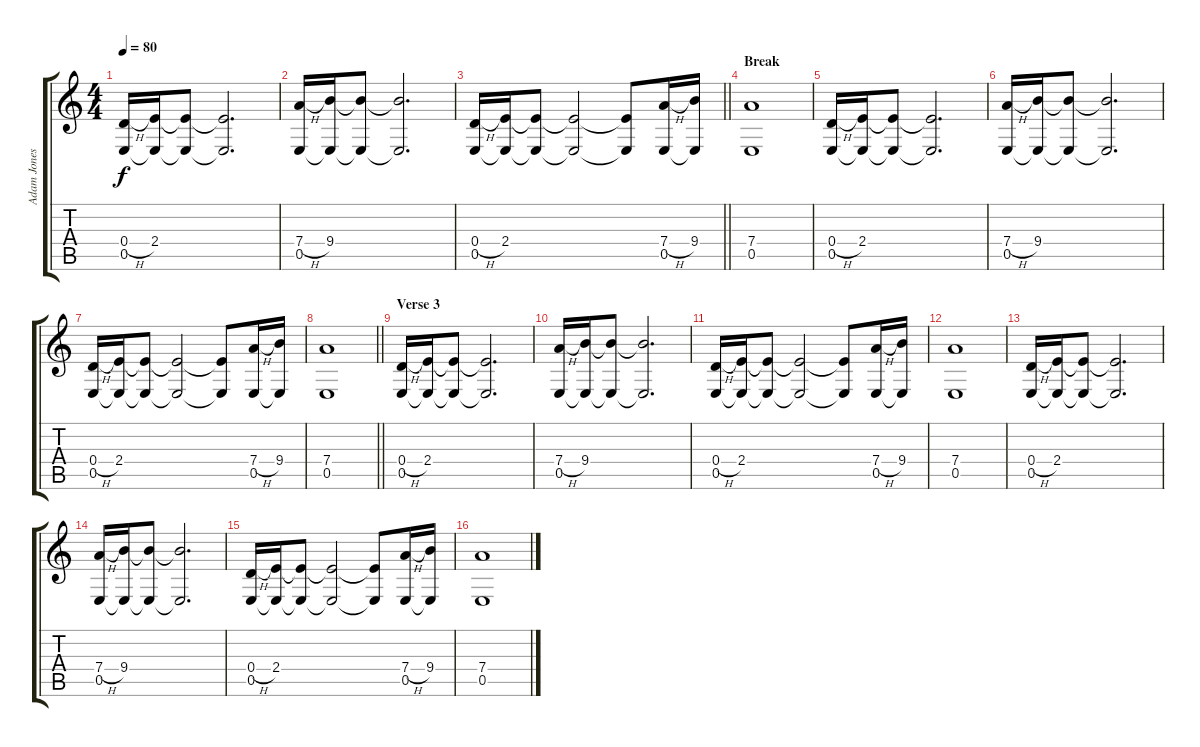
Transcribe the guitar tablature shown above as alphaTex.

\track ("Adam Jones - Guitar" "Adam Jones") {instrument electricguitarjazz}
\staff {score tabs}
\tuning (E4 B3 G3 D3 E2 B1) {hide}
\ts (4 4)
\tempo 80
\clef g2
\ks c
(0.4{h} 0.5).16{dy f} (2.4 0.5{t}).16 (2.4{t} 0.5{t}).8 (2.4{t} 0.5{t}).2{d} |
(7.4{h} 0.5).16 (9.4 0.5{t}).16 (9.4{t} 0.5{t}).8 (9.4{t} 0.5{t}).2{d} |
\barLineRight lightlight
(0.4{h} 0.5).16 (2.4 0.5{t}).16 (2.4{t} 0.5{t}).8 (2.4{t} 0.5{t}).2 (2.4{t} 0.5{t}).8 (7.4{h} 0.5).16 (9.4 0.5{t}).16 |
\section ("" "Break")
(7.4 0.5).1 |
(0.4{h} 0.5).16 (2.4 0.5{t}).16 (2.4{t} 0.5{t}).8 (2.4{t} 0.5{t}).2{d} |
(7.4{h} 0.5).16 (9.4 0.5{t}).16 (9.4{t} 0.5{t}).8 (9.4{t} 0.5{t}).2{d} |
(0.4{h} 0.5).16 (2.4 0.5{t}).16 (2.4{t} 0.5{t}).8 (2.4{t} 0.5{t}).2 (2.4{t} 0.5{t}).8 (7.4{h} 0.5).16 (9.4 0.5{t}).16 |
\barLineRight lightlight
(7.4 0.5).1 |
\section ("" "Verse 3")
(0.4{h} 0.5).16 (2.4 0.5{t}).16 (2.4{t} 0.5{t}).8 (2.4{t} 0.5{t}).2{d} |
(7.4{h} 0.5).16 (9.4 0.5{t}).16 (9.4{t} 0.5{t}).8 (9.4{t} 0.5{t}).2{d} |
(0.4{h} 0.5).16 (2.4 0.5{t}).16 (2.4{t} 0.5{t}).8 (2.4{t} 0.5{t}).2 (2.4{t} 0.5{t}).8 (7.4{h} 0.5).16 (9.4 0.5{t}).16 |
(7.4 0.5).1 |
(0.4{h} 0.5).16 (2.4 0.5{t}).16 (2.4{t} 0.5{t}).8 (2.4{t} 0.5{t}).2{d} |
(7.4{h} 0.5).16 (9.4 0.5{t}).16 (9.4{t} 0.5{t}).8 (9.4{t} 0.5{t}).2{d} |
(0.4{h} 0.5).16 (2.4 0.5{t}).16 (2.4{t} 0.5{t}).8 (2.4{t} 0.5{t}).2 (2.4{t} 0.5{t}).8 (7.4{h} 0.5).16 (9.4 0.5{t}).16 |
(7.4 0.5).1
